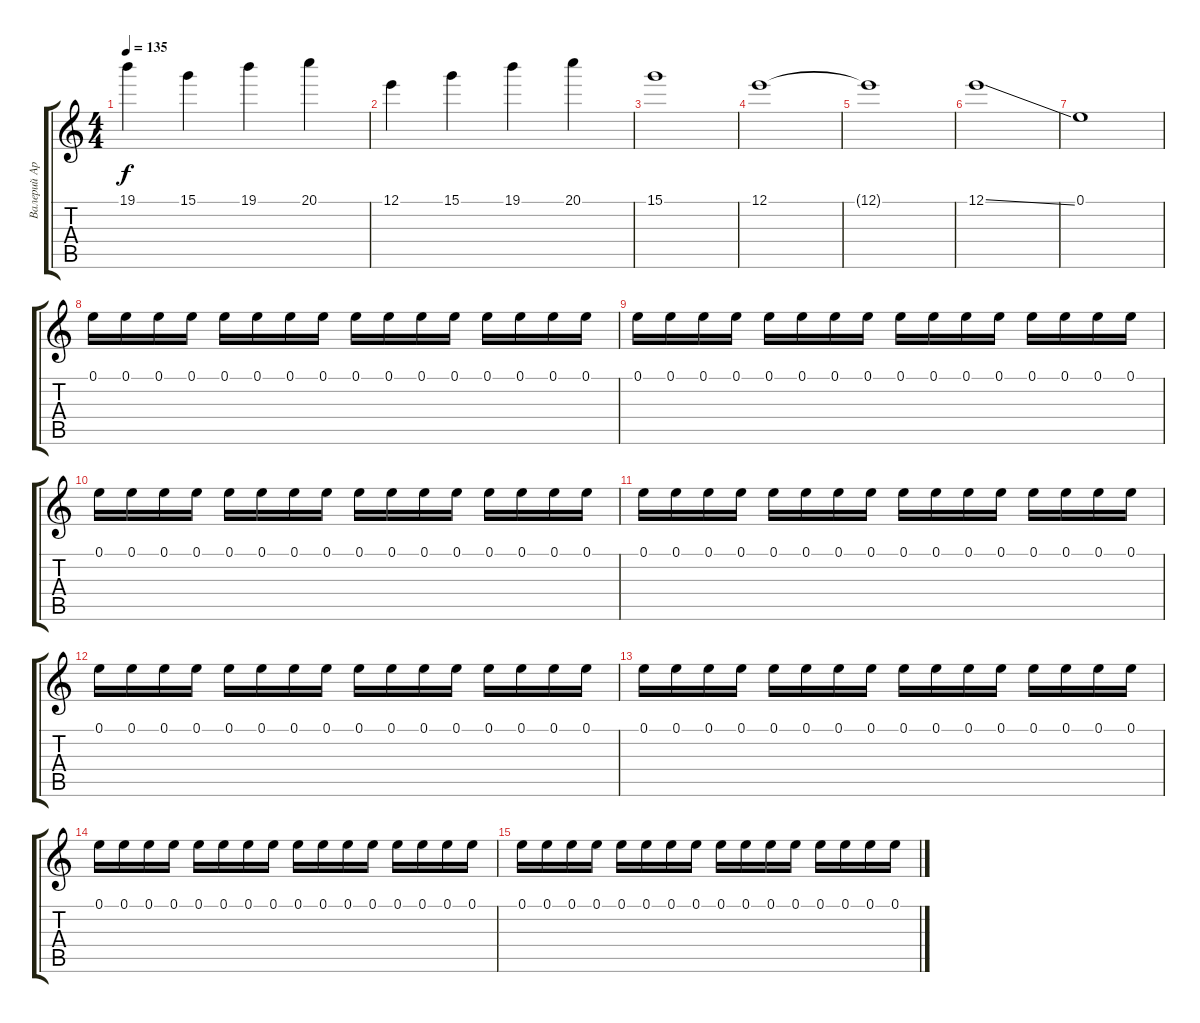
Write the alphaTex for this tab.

\track ("Валерий Аркадин (гитара)" "Валерий Ар") {instrument electricguitarclean}
\staff {score tabs}
\tuning (E4 B3 G3 D3 A2 E2) {hide}
\ts (4 4)
\tempo 135
\clef g2
\ks c
19.1.4{dy f} 15.1.4 19.1.4 20.1.4 |
12.1.4 15.1.4 19.1.4 20.1.4 |
15.1.1 |
12.1.1 |
12.1{t}.1 |
12.1{ss}.1 |
0.1.1 |
0.1.16 0.1.16 0.1.16 0.1.16 0.1.16 0.1.16 0.1.16 0.1.16 0.1.16 0.1.16 0.1.16 0.1.16 0.1.16 0.1.16 0.1.16 0.1.16 |
0.1.16 0.1.16 0.1.16 0.1.16 0.1.16 0.1.16 0.1.16 0.1.16 0.1.16 0.1.16 0.1.16 0.1.16 0.1.16 0.1.16 0.1.16 0.1.16 |
0.1.16 0.1.16 0.1.16 0.1.16 0.1.16 0.1.16 0.1.16 0.1.16 0.1.16 0.1.16 0.1.16 0.1.16 0.1.16 0.1.16 0.1.16 0.1.16 |
0.1.16 0.1.16 0.1.16 0.1.16 0.1.16 0.1.16 0.1.16 0.1.16 0.1.16 0.1.16 0.1.16 0.1.16 0.1.16 0.1.16 0.1.16 0.1.16 |
0.1.16 0.1.16 0.1.16 0.1.16 0.1.16 0.1.16 0.1.16 0.1.16 0.1.16 0.1.16 0.1.16 0.1.16 0.1.16 0.1.16 0.1.16 0.1.16 |
0.1.16 0.1.16 0.1.16 0.1.16 0.1.16 0.1.16 0.1.16 0.1.16 0.1.16 0.1.16 0.1.16 0.1.16 0.1.16 0.1.16 0.1.16 0.1.16 |
0.1.16 0.1.16 0.1.16 0.1.16 0.1.16 0.1.16 0.1.16 0.1.16 0.1.16 0.1.16 0.1.16 0.1.16 0.1.16 0.1.16 0.1.16 0.1.16 |
0.1.16 0.1.16 0.1.16 0.1.16 0.1.16 0.1.16 0.1.16 0.1.16 0.1.16 0.1.16 0.1.16 0.1.16 0.1.16 0.1.16 0.1.16 0.1.16
